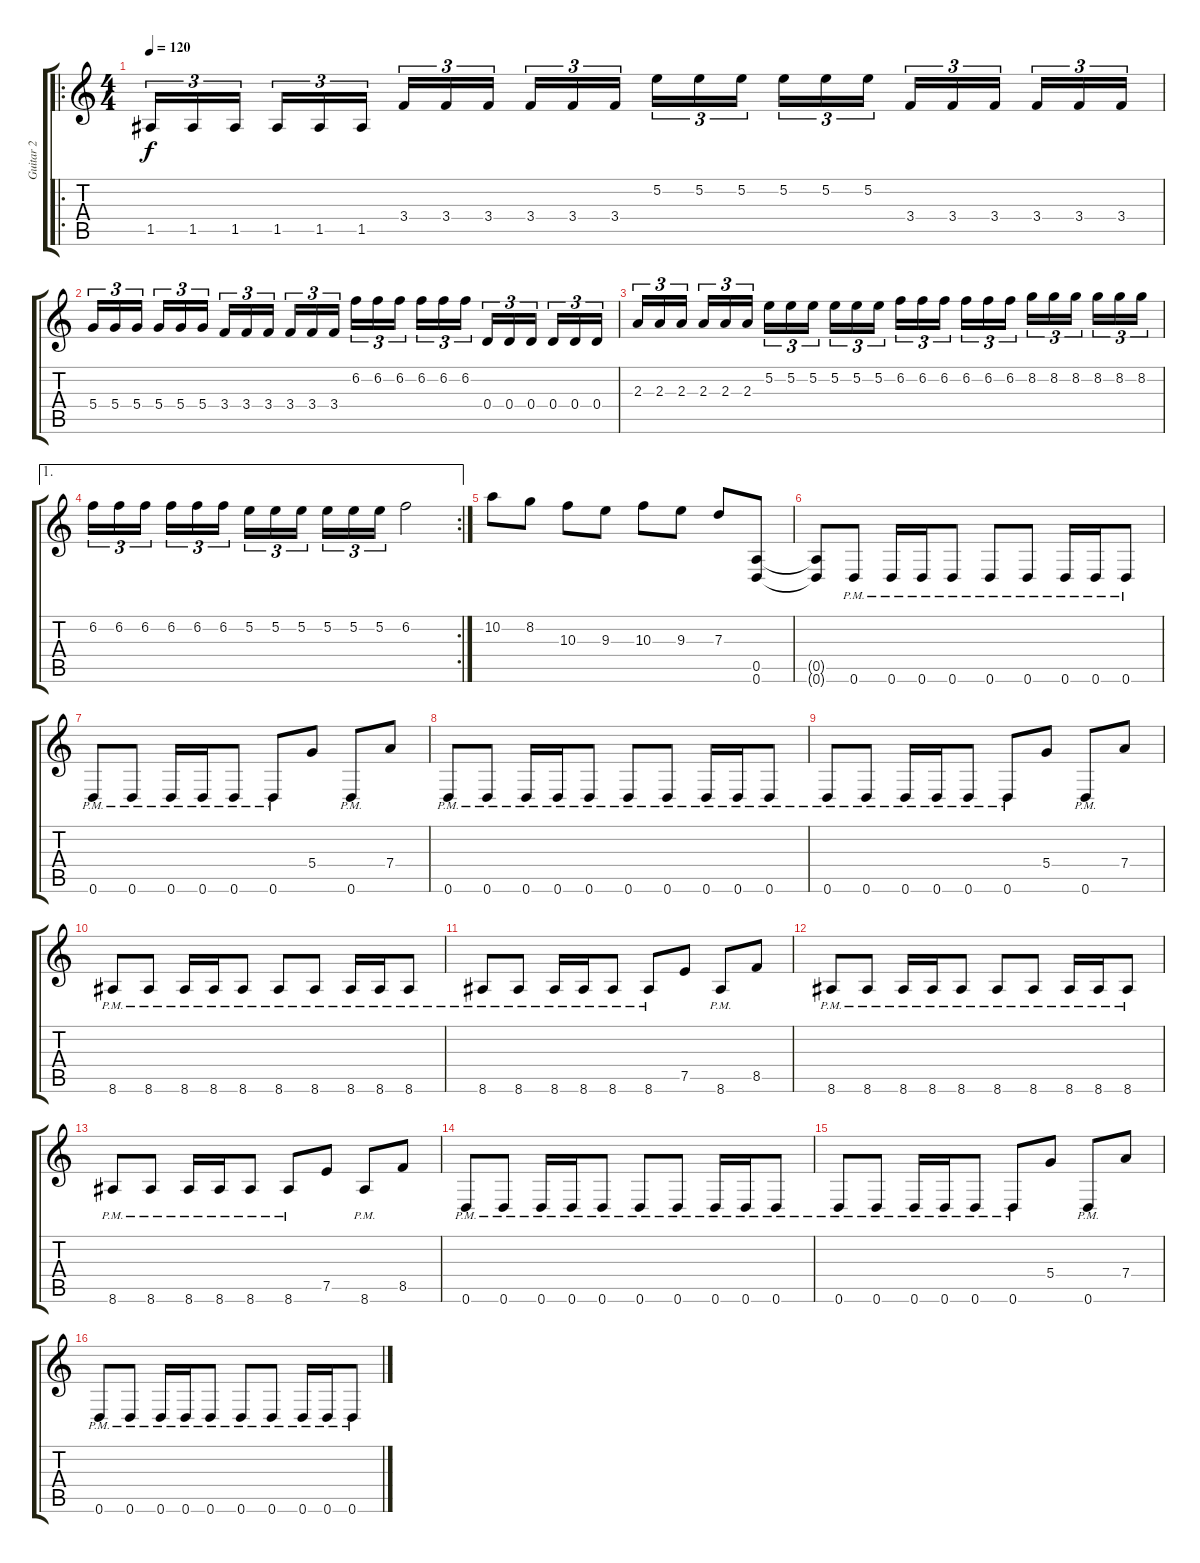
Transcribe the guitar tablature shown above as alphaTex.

\track ("Guitar 2" "Guitar 2") {instrument distortionguitar}
\staff {score tabs}
\tuning (E4 B3 G3 D3 A2 D2) {hide}
\ro
\ts (4 4)
\tempo 120
\clef g2
\ks c
1.5.16{tu (3 2) dy f} 1.5.16{tu (3 2)} 1.5.16{tu (3 2) beam splitsecondary} 1.5.16{tu (3 2)} 1.5.16{tu (3 2)} 1.5.16{tu (3 2)} 3.4.16{tu (3 2)} 3.4.16{tu (3 2)} 3.4.16{tu (3 2) beam splitsecondary} 3.4.16{tu (3 2)} 3.4.16{tu (3 2)} 3.4.16{tu (3 2)} 5.2.16{tu (3 2)} 5.2.16{tu (3 2)} 5.2.16{tu (3 2) beam splitsecondary} 5.2.16{tu (3 2)} 5.2.16{tu (3 2)} 5.2.16{tu (3 2)} 3.4.16{tu (3 2)} 3.4.16{tu (3 2)} 3.4.16{tu (3 2) beam splitsecondary} 3.4.16{tu (3 2)} 3.4.16{tu (3 2)} 3.4.16{tu (3 2)} |
5.4.16{tu (3 2)} 5.4.16{tu (3 2)} 5.4.16{tu (3 2) beam splitsecondary} 5.4.16{tu (3 2)} 5.4.16{tu (3 2)} 5.4.16{tu (3 2)} 3.4.16{tu (3 2)} 3.4.16{tu (3 2)} 3.4.16{tu (3 2) beam splitsecondary} 3.4.16{tu (3 2)} 3.4.16{tu (3 2)} 3.4.16{tu (3 2)} 6.2.16{tu (3 2)} 6.2.16{tu (3 2)} 6.2.16{tu (3 2) beam splitsecondary} 6.2.16{tu (3 2)} 6.2.16{tu (3 2)} 6.2.16{tu (3 2)} 0.4.16{tu (3 2)} 0.4.16{tu (3 2)} 0.4.16{tu (3 2) beam splitsecondary} 0.4.16{tu (3 2)} 0.4.16{tu (3 2)} 0.4.16{tu (3 2)} |
2.3.16{tu (3 2)} 2.3.16{tu (3 2)} 2.3.16{tu (3 2) beam splitsecondary} 2.3.16{tu (3 2)} 2.3.16{tu (3 2)} 2.3.16{tu (3 2)} 5.2.16{tu (3 2)} 5.2.16{tu (3 2)} 5.2.16{tu (3 2) beam splitsecondary} 5.2.16{tu (3 2)} 5.2.16{tu (3 2)} 5.2.16{tu (3 2)} 6.2.16{tu (3 2)} 6.2.16{tu (3 2)} 6.2.16{tu (3 2) beam splitsecondary} 6.2.16{tu (3 2)} 6.2.16{tu (3 2)} 6.2.16{tu (3 2)} 8.2.16{tu (3 2)} 8.2.16{tu (3 2)} 8.2.16{tu (3 2) beam splitsecondary} 8.2.16{tu (3 2)} 8.2.16{tu (3 2)} 8.2.16{tu (3 2)} |
\ae 1
\rc 2
6.2.16{tu (3 2)} 6.2.16{tu (3 2)} 6.2.16{tu (3 2) beam splitsecondary} 6.2.16{tu (3 2)} 6.2.16{tu (3 2)} 6.2.16{tu (3 2)} 5.2.16{tu (3 2)} 5.2.16{tu (3 2)} 5.2.16{tu (3 2) beam splitsecondary} 5.2.16{tu (3 2)} 5.2.16{tu (3 2)} 5.2.16{tu (3 2)} 6.2.2 |
10.2.8 8.2.8 10.3.8 9.3.8 10.3.8 9.3.8 7.3.8 (0.5 0.6).8 |
(0.5{t} 0.6{t}).8 0.6{pm}.8 0.6{pm}.16 0.6{pm}.16 0.6{pm}.8 0.6{pm}.8 0.6{pm}.8 0.6{pm}.16 0.6{pm}.16 0.6{pm}.8 |
0.6{pm}.8 0.6{pm}.8 0.6{pm}.16 0.6{pm}.16 0.6{pm}.8 0.6{pm}.8 5.4.8 0.6{pm}.8 7.4.8 |
0.6{pm}.8 0.6{pm}.8 0.6{pm}.16 0.6{pm}.16 0.6{pm}.8 0.6{pm}.8 0.6{pm}.8 0.6{pm}.16 0.6{pm}.16 0.6{pm}.8 |
0.6{pm}.8 0.6{pm}.8 0.6{pm}.16 0.6{pm}.16 0.6{pm}.8 0.6{pm}.8 5.4.8 0.6{pm}.8 7.4.8 |
8.6{pm}.8 8.6{pm}.8 8.6{pm}.16 8.6{pm}.16 8.6{pm}.8 8.6{pm}.8 8.6{pm}.8 8.6{pm}.16 8.6{pm}.16 8.6{pm}.8 |
8.6{pm}.8 8.6{pm}.8 8.6{pm}.16 8.6{pm}.16 8.6{pm}.8 8.6{pm}.8 7.5.8 8.6{pm}.8 8.5.8 |
8.6{pm}.8 8.6{pm}.8 8.6{pm}.16 8.6{pm}.16 8.6{pm}.8 8.6{pm}.8 8.6{pm}.8 8.6{pm}.16 8.6{pm}.16 8.6{pm}.8 |
8.6{pm}.8 8.6{pm}.8 8.6{pm}.16 8.6{pm}.16 8.6{pm}.8 8.6{pm}.8 7.5.8 8.6{pm}.8 8.5.8 |
0.6{pm}.8 0.6{pm}.8 0.6{pm}.16 0.6{pm}.16 0.6{pm}.8 0.6{pm}.8 0.6{pm}.8 0.6{pm}.16 0.6{pm}.16 0.6{pm}.8 |
0.6{pm}.8 0.6{pm}.8 0.6{pm}.16 0.6{pm}.16 0.6{pm}.8 0.6{pm}.8 5.4.8 0.6{pm}.8 7.4.8 |
0.6{pm}.8 0.6{pm}.8 0.6{pm}.16 0.6{pm}.16 0.6{pm}.8 0.6{pm}.8 0.6{pm}.8 0.6{pm}.16 0.6{pm}.16 0.6{pm}.8
